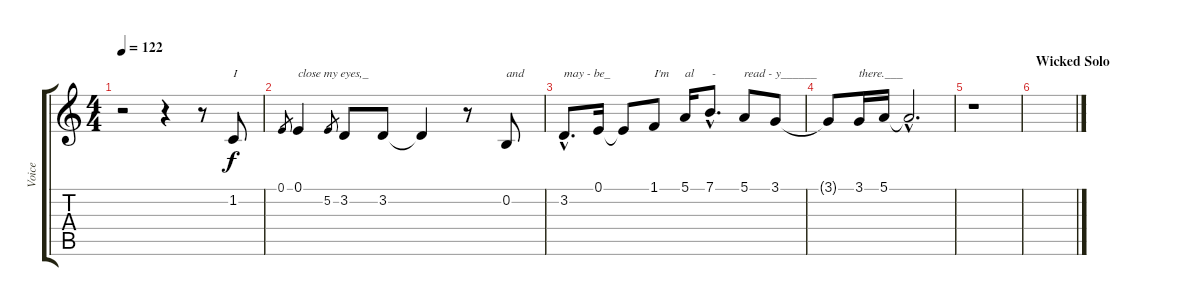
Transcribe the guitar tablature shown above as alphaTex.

\track ("Voice" "Voice") {instrument synthvoice}
\staff {score tabs}
\tuning (E4 B3 G3 D3 A2 E2) {hide}
\ts (4 4)
\tempo 122
\clef g2
\ks c
r.2{dy f} r.4 r.8 1.2.8{txt "I"} |
0.1.8{gr} 0.1.4{txt "close my eyes,_"} 5.2.8{gr} 3.2.8 3.2.8 3.2{t}.4 r.8 0.2.8{txt "and"} |
3.2{hac}.8{d txt "may - be_"} 0.1.16 0.1{t}.8 1.1.8{txt "I'm"} 5.1.16{txt "al      -"} 7.1{hac}.8{d} 5.1.8{txt "read - y______"} 3.1.8 |
3.1{t}.8 3.1.16{txt "there.___"} 5.1.16 5.1{hac t}.2{d} |
r.1 |
\section ("" "Wicked Solo")
